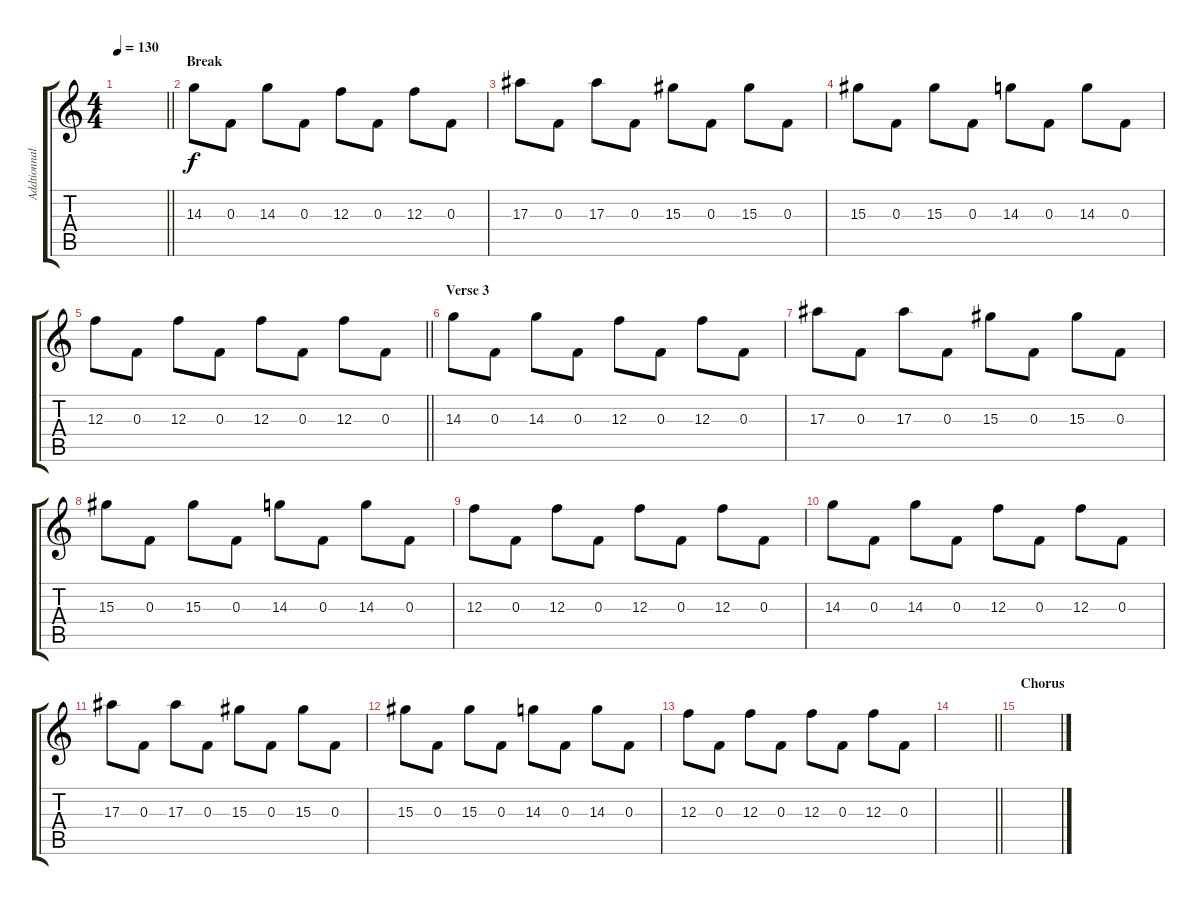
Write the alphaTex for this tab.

\track ("Addtionnal Guitar" "Addtionnal") {instrument overdrivenguitar}
\staff {score tabs}
\tuning (D4 A3 F3 C3 G2 C2) {hide}
\ts (4 4)
\tempo 130
\clef g2
\barLineRight lightlight
\ks c
|
\section ("" "Break")
14.3.8 0.3.8 14.3.8 0.3.8 12.3.8 0.3.8 12.3.8 0.3.8 |
17.3.8 0.3.8 17.3.8 0.3.8 15.3.8 0.3.8 15.3.8 0.3.8 |
15.3.8 0.3.8 15.3.8 0.3.8 14.3.8 0.3.8 14.3.8 0.3.8 |
\barLineRight lightlight
12.3.8 0.3.8 12.3.8 0.3.8 12.3.8 0.3.8 12.3.8 0.3.8 |
\section ("" "Verse 3")
14.3.8 0.3.8 14.3.8 0.3.8 12.3.8 0.3.8 12.3.8 0.3.8 |
17.3.8 0.3.8 17.3.8 0.3.8 15.3.8 0.3.8 15.3.8 0.3.8 |
15.3.8 0.3.8 15.3.8 0.3.8 14.3.8 0.3.8 14.3.8 0.3.8 |
12.3.8 0.3.8 12.3.8 0.3.8 12.3.8 0.3.8 12.3.8 0.3.8 |
14.3.8 0.3.8 14.3.8 0.3.8 12.3.8 0.3.8 12.3.8 0.3.8 |
17.3.8 0.3.8 17.3.8 0.3.8 15.3.8 0.3.8 15.3.8 0.3.8 |
15.3.8 0.3.8 15.3.8 0.3.8 14.3.8 0.3.8 14.3.8 0.3.8 |
12.3.8 0.3.8 12.3.8 0.3.8 12.3.8 0.3.8 12.3.8 0.3.8 |
\barLineRight lightlight
|
\section ("" "Chorus")
